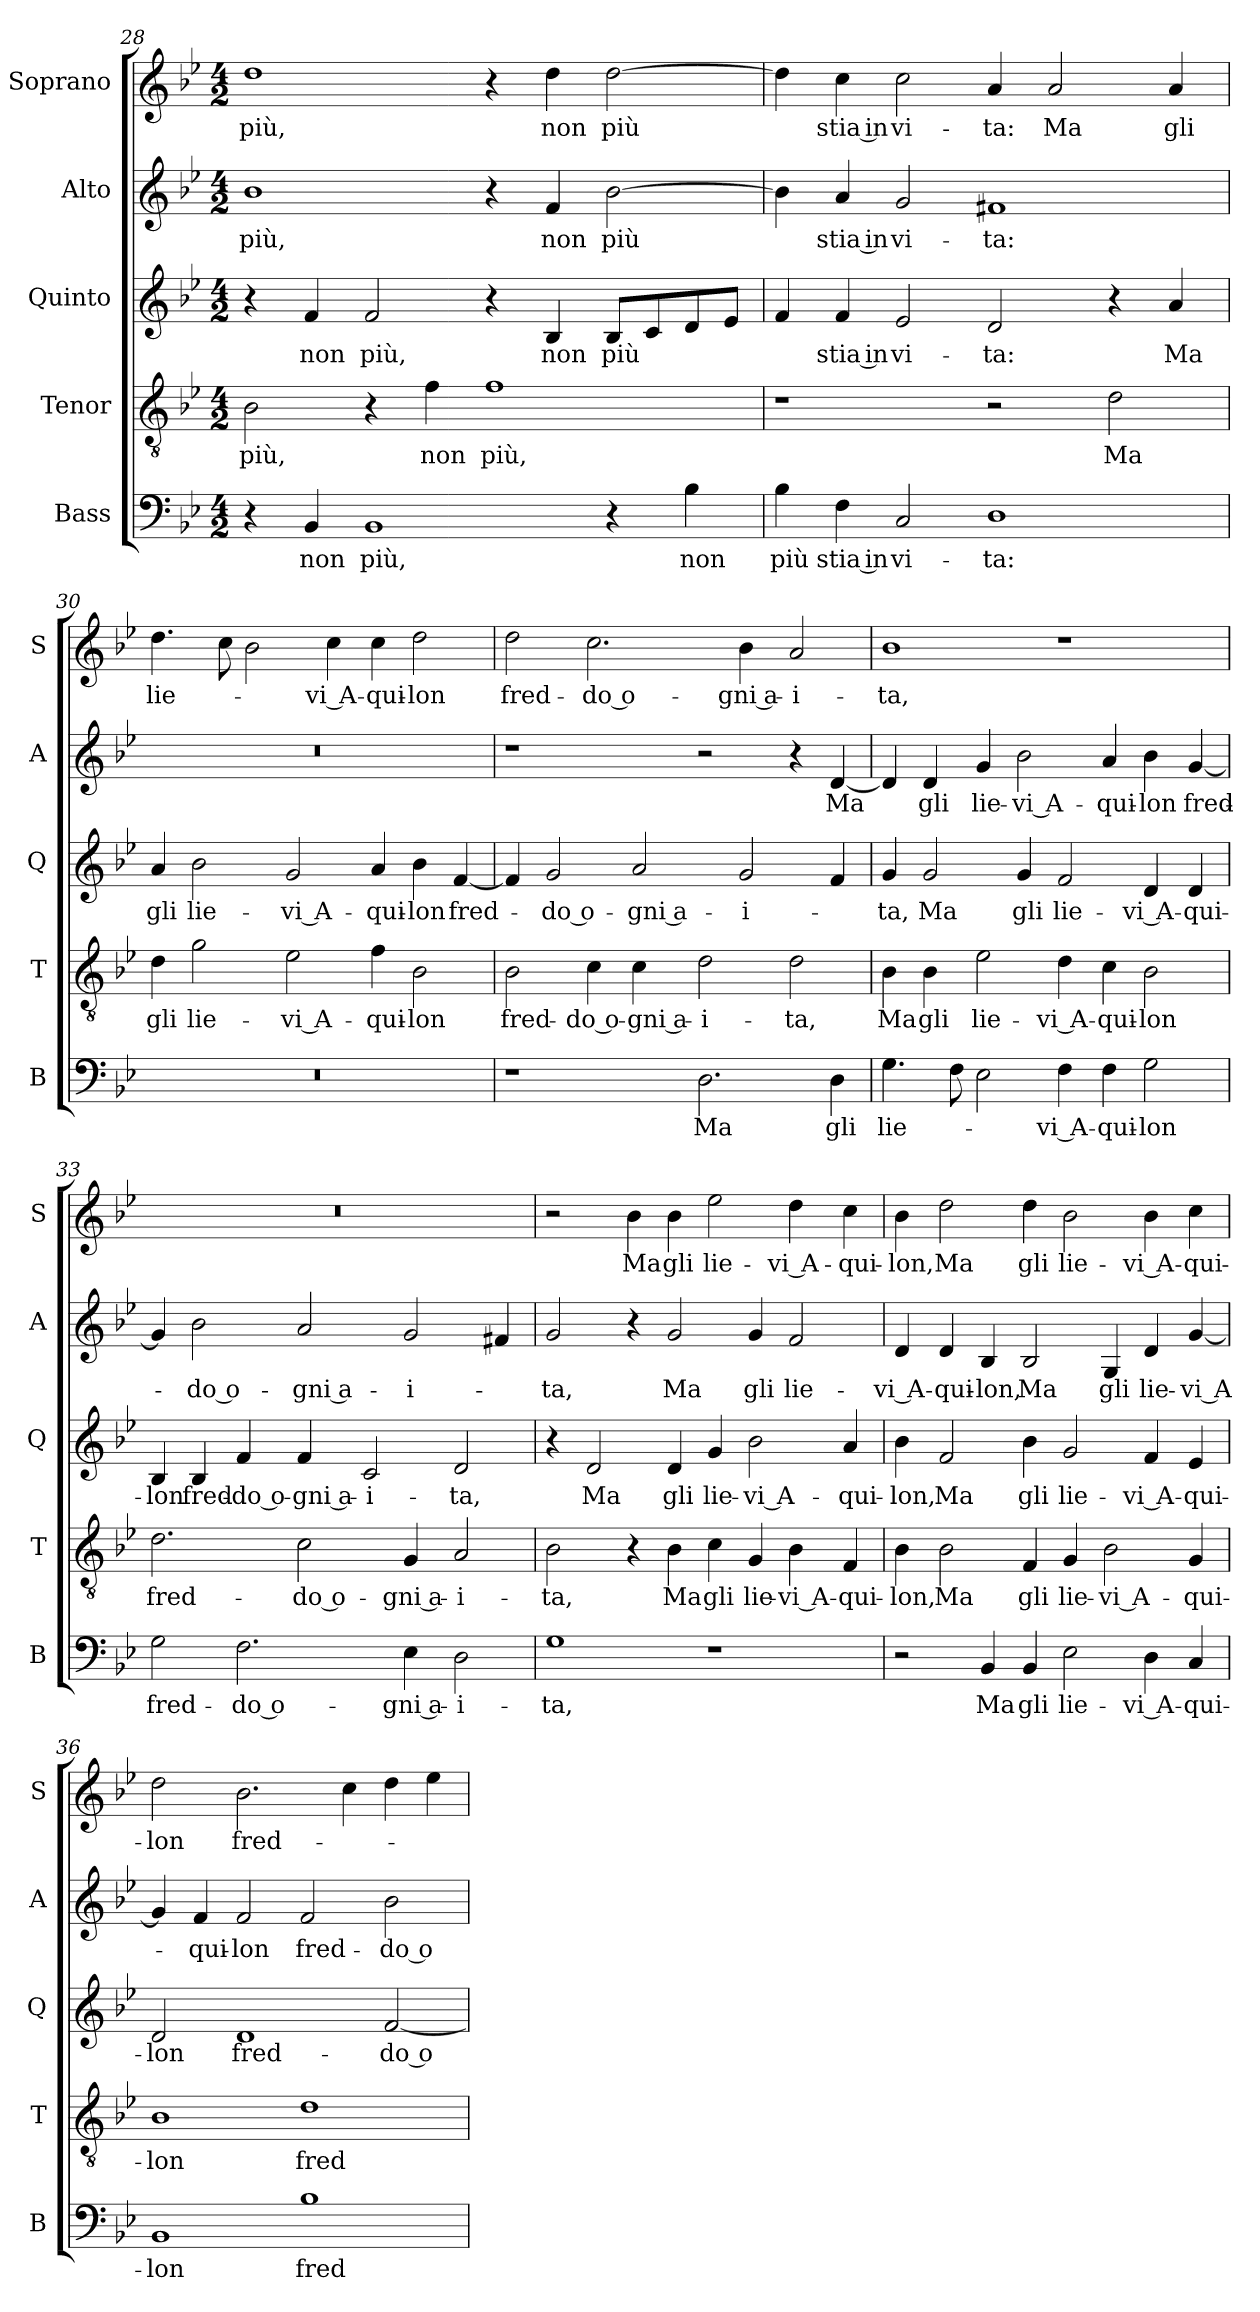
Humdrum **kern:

**kern	**text	**kern	**text	**kern	**text	**kern	**text	**kern	**text
*part5	*part5	*part4	*part4	*part3	*part3	*part2	*part2	*part1	*part1
*staff5	*staff5	*staff4	*staff4	*staff3	*staff3	*staff2	*staff2	*staff1	*staff1
*I"Bass	*	*I"Tenor	*	*I"Quinto	*	*I"Alto	*	*I"Soprano	*
*I'B	*	*I'T	*	*I'Q	*	*I'A	*	*I'S	*
*clefF4	*	*clefGv2	*	*clefG2	*	*clefG2	*	*clefG2	*
*k[b-e-]	*	*k[b-e-]	*	*k[b-e-]	*	*k[b-e-]	*	*k[b-e-]	*
*B-:	*	*B-:	*	*B-:	*	*B-:	*	*B-:	*
*M4/2	*	*M4/2	*	*M4/2	*	*M4/2	*	*M4/2	*
=28	=28	=28	=28	=28	=28	=28	=28	=28	=28
!	!	!	!LO:LY:b	!	!	!	!LO:LY:b	!	!LO:LY:b
4r	.	2B-\	più,	4r	.	1b-	più,	1dd	più,
!	!LO:LY:b	!	!	!	!LO:LY:b	!	!	!	!
4BB-/	non	.	.	4f/	non	.	.	.	.
!	!LO:LY:b	!	!	!	!LO:LY:b	!	!	!	!
1BB-	più,	4r	.	2f/	più,	.	.	.	.
!	!	!	!LO:LY:b	!	!	!	!	!	!
.	.	4f\	non	.	.	.	.	.	.
!	!	!	!LO:LY:b	!	!	!	!	!	!
.	.	1f	più,	4r	.	4r	.	4r	.
!	!	!	!	!	!LO:LY:b	!	!LO:LY:b	!	!LO:LY:b
.	.	.	.	4B-/	non	4f/	non	4dd\	non
!	!	!	!	!	!LO:LY:b	!	!LO:LY:b	!	!LO:LY:b
4r	.	.	.	8B-/L	più	[2b-\	più	[2dd\	più
.	.	.	.	8c/	.	.	.	.	.
!	!LO:LY:b	!	!	!	!	!	!	!	!
4B-\	non	.	.	8d/	.	.	.	.	.
.	.	.	.	8e-/J	.	.	.	.	.
=29	=29	=29	=29	=29	=29	=29	=29	=29	=29
!	!LO:LY:b	!	!	!	!	!	!	!	!
4B-\	più	1r	.	4f/	.	4b-\]	.	4dd\]	.
!	!LO:LY:b	!	!	!	!LO:LY:b	!	!LO:LY:b	!	!LO:LY:b
4F\	stia in	.	.	4f/	stia in	4a/	stia in	4cc\	stia in
!	!LO:LY:b	!	!	!	!LO:LY:b	!	!LO:LY:b	!	!LO:LY:b
2C/	vi-	.	.	2e-/	vi-	2g/	vi-	2cc\	vi-
!	!LO:LY:b	!	!	!	!LO:LY:b	!	!LO:LY:b	!	!LO:LY:b
1D	-ta:	2r	.	2d/	-ta:	1f#X	-ta:	4a/	-ta:
!	!	!	!	!	!	!	!	!	!LO:LY:b
.	.	.	.	.	.	.	.	2a/	Ma
!	!	!	!LO:LY:b	!	!	!	!	!	!
.	.	2d\	Ma	4r	.	.	.	.	.
!	!	!	!	!	!LO:LY:b	!	!	!	!LO:LY:b
.	.	.	.	4a/	Ma	.	.	4a/	gli
!!LO:LB:g=z
=30	=30	=30	=30	=30	=30	=30	=30	=30	=30
!	!	!	!LO:LY:b	!	!LO:LY:b	!	!	!	!LO:LY:b
0r	.	4d\	gli	4a/	gli	0r	.	4.dd\	lie-
!	!	!	!LO:LY:b	!	!LO:LY:b	!	!	!	!
.	.	2g\	lie-	2b-\	lie-	.	.	.	.
.	.	.	.	.	.	.	.	8cc\	.
.	.	.	.	.	.	.	.	2b-\	.
!	!	!	!LO:LY:b	!	!LO:LY:b	!	!	!	!
.	.	2e-\	-vi A-	2g/	-vi A-	.	.	.	.
!	!	!	!	!	!	!	!	!	!LO:LY:b
.	.	.	.	.	.	.	.	4cc\	-vi A-
!	!	!	!LO:LY:b	!	!LO:LY:b	!	!	!	!LO:LY:b
.	.	4f\	-qui-	4a/	-qui-	.	.	4cc\	-qui-
!	!	!	!LO:LY:b	!	!LO:LY:b	!	!	!	!LO:LY:b
.	.	2B-\	-lon	4b-\	-lon	.	.	2dd\	-lon
!	!	!	!	!	!LO:LY:b	!	!	!	!
.	.	.	.	[4f/	fred-	.	.	.	.
=31	=31	=31	=31	=31	=31	=31	=31	=31	=31
!	!	!	!LO:LY:b	!	!	!	!	!	!LO:LY:b
1r	.	2B-\	fred-	4f/]	.	1r	.	2dd\	fred-
!	!	!	!	!	!LO:LY:b	!	!	!	!
.	.	.	.	2g/	-do o-	.	.	.	.
!	!	!	!LO:LY:b	!	!	!	!	!	!LO:LY:b
.	.	4c\	-do o-	.	.	.	.	2.cc\	-do o-
!	!	!	!LO:LY:b	!	!LO:LY:b	!	!	!	!
.	.	4c\	-gni a-	2a/	-gni a-	.	.	.	.
!	!LO:LY:b	!	!LO:LY:b	!	!	!	!	!	!
2.D\	Ma	2d\	-i-	.	.	2r	.	.	.
!	!	!	!	!	!LO:LY:b	!	!	!	!LO:LY:b
.	.	.	.	2g/	-i-	.	.	4b-\	-gni a-
!	!	!	!LO:LY:b	!	!	!	!	!	!LO:LY:b
.	.	2d\	-ta,	.	.	4r	.	2a/	-i-
!	!LO:LY:b	!	!	!	!	!	!LO:LY:b	!	!
4D\	gli	.	.	4f/	.	[4d/	Ma	.	.
=32	=32	=32	=32	=32	=32	=32	=32	=32	=32
!	!LO:LY:b	!	!LO:LY:b	!	!LO:LY:b	!	!	!	!LO:LY:b
4.G\	lie-	4B-\	Ma	4g/	-ta,	4d/]	.	1b-	-ta,
!	!	!	!LO:LY:b	!	!LO:LY:b	!	!LO:LY:b	!	!
.	.	4B-\	gli	2g/	Ma	4d/	gli	.	.
8F\	.	.	.	.	.	.	.	.	.
!	!	!	!LO:LY:b	!	!	!	!LO:LY:b	!	!
2E-\	.	2e-\	lie-	.	.	4g/	lie-	.	.
!	!	!	!	!	!LO:LY:b	!	!LO:LY:b	!	!
.	.	.	.	4g/	gli	2b-\	-vi A-	.	.
!	!LO:LY:b	!	!LO:LY:b	!	!LO:LY:b	!	!	!	!
4F\	-vi A-	4d\	-vi A-	2f/	lie-	.	.	1r	.
!	!LO:LY:b	!	!LO:LY:b	!	!	!	!LO:LY:b	!	!
4F\	-qui-	4c\	-qui-	.	.	4a/	-qui-	.	.
!	!LO:LY:b	!	!LO:LY:b	!	!LO:LY:b	!	!LO:LY:b	!	!
2G\	-lon	2B-\	-lon	4d/	-vi A-	4b-\	-lon	.	.
!	!	!	!	!	!LO:LY:b	!	!LO:LY:b	!	!
.	.	.	.	4d/	-qui-	[4g/	fred-	.	.
!!LO:LB:g=z
=33	=33	=33	=33	=33	=33	=33	=33	=33	=33
!	!LO:LY:b	!	!LO:LY:b	!	!LO:LY:b	!	!	!	!
2G\	fred-	2.d\	fred-	4B-/	-lon	4g/]	.	0r	.
!	!	!	!	!	!LO:LY:b	!	!LO:LY:b	!	!
.	.	.	.	4B-/	fred-	2b-\	-do o-	.	.
!	!LO:LY:b	!	!	!	!LO:LY:b	!	!	!	!
2.F\	-do o-	.	.	4f/	-do o-	.	.	.	.
!	!	!	!LO:LY:b	!	!LO:LY:b	!	!LO:LY:b	!	!
.	.	2c\	-do o-	4f/	-gni a-	2a/	-gni a-	.	.
!	!	!	!	!	!LO:LY:b	!	!	!	!
.	.	.	.	2c/	-i-	.	.	.	.
!	!LO:LY:b	!	!LO:LY:b	!	!	!	!LO:LY:b	!	!
4E-\	-gni a-	4G/	-gni a-	.	.	2g/	-i-	.	.
!	!LO:LY:b	!	!LO:LY:b	!	!LO:LY:b	!	!	!	!
2D\	-i-	2A/	-i-	2d/	-ta,	.	.	.	.
.	.	.	.	.	.	4f#X/	.	.	.
=34	=34	=34	=34	=34	=34	=34	=34	=34	=34
!	!LO:LY:b	!	!LO:LY:b	!	!	!	!LO:LY:b	!	!
1G	-ta,	2B-\	-ta,	4r	.	2g/	-ta,	2r	.
!	!	!	!	!	!LO:LY:b	!	!	!	!
.	.	.	.	2d/	Ma	.	.	.	.
!	!	!	!	!	!	!	!	!	!LO:LY:b
.	.	4r	.	.	.	4r	.	4b-\	Ma
!	!	!	!LO:LY:b	!	!LO:LY:b	!	!LO:LY:b	!	!LO:LY:b
.	.	4B-\	Ma	4d/	gli	2g/	Ma	4b-\	gli
!	!	!	!LO:LY:b	!	!LO:LY:b	!	!	!	!LO:LY:b
1r	.	4c\	gli	4g/	lie-	.	.	2ee-\	lie-
!	!	!	!LO:LY:b	!	!LO:LY:b	!	!LO:LY:b	!	!
.	.	4G/	lie-	2b-\	-vi A-	4g/	gli	.	.
!	!	!	!LO:LY:b	!	!	!	!LO:LY:b	!	!LO:LY:b
.	.	4B-\	-vi A-	.	.	2f/	lie-	4dd\	-vi A-
!	!	!	!LO:LY:b	!	!LO:LY:b	!	!	!	!LO:LY:b
.	.	4F/	-qui-	4a/	-qui-	.	.	4cc\	-qui-
=35	=35	=35	=35	=35	=35	=35	=35	=35	=35
!	!	!	!LO:LY:b	!	!LO:LY:b	!	!LO:LY:b	!	!LO:LY:b
2r	.	4B-\	-lon,	4b-\	-lon,	4d/	-vi A-	4b-\	-lon,
!	!	!	!LO:LY:b	!	!LO:LY:b	!	!LO:LY:b	!	!LO:LY:b
.	.	2B-\	Ma	2f/	Ma	4d/	-qui-	2dd\	Ma
!	!LO:LY:b	!	!	!	!	!	!LO:LY:b	!	!
4BB-/	Ma	.	.	.	.	4B-/	-lon,	.	.
!	!LO:LY:b	!	!LO:LY:b	!	!LO:LY:b	!	!LO:LY:b	!	!LO:LY:b
4BB-/	gli	4F/	gli	4b-\	gli	2B-/	Ma	4dd\	gli
!	!LO:LY:b	!	!LO:LY:b	!	!LO:LY:b	!	!	!	!LO:LY:b
2E-\	lie-	4G/	lie-	2g/	lie-	.	.	2b-\	lie-
!	!	!	!LO:LY:b	!	!	!	!LO:LY:b	!	!
.	.	2B-\	-vi A-	.	.	4G/	gli	.	.
!	!LO:LY:b	!	!	!	!LO:LY:b	!	!LO:LY:b	!	!LO:LY:b
4D\	-vi A-	.	.	4f/	-vi A-	4d/	lie-	4b-\	-vi A-
!	!LO:LY:b	!	!LO:LY:b	!	!LO:LY:b	!	!LO:LY:b	!	!LO:LY:b
4C/	-qui-	4G/	-qui-	4e-/	-qui-	[4g/	-vi A-	4cc\	-qui-
!!LO:PB:g=z
=36	=36	=36	=36	=36	=36	=36	=36	=36	=36
!	!LO:LY:b	!	!LO:LY:b	!	!LO:LY:b	!	!	!	!LO:LY:b
1BB-	-lon	1B-	-lon	2d/	-lon	4g/]	.	2dd\	-lon
!	!	!	!	!	!	!	!LO:LY:b	!	!
.	.	.	.	.	.	4f/	-qui-	.	.
!	!	!	!	!	!LO:LY:b	!	!LO:LY:b	!	!LO:LY:b
.	.	.	.	1d	fred-	2f/	-lon	2.b-\	fred-
!	!LO:LY:b	!	!LO:LY:b	!	!	!	!LO:LY:b	!	!
1B-	fred-	1d	fred-	.	.	2f/	fred-	.	.
.	.	.	.	.	.	.	.	4cc\	.
!	!	!	!	!	!LO:LY:b	!	!LO:LY:b	!	!
.	.	.	.	[2f/	-do o-	2b-\	-do o-	4dd\	.
.	.	.	.	.	.	.	.	4ee-\	.
=	=	=	=	=	=	=	=	=	=
*-	*-	*-	*-	*-	*-	*-	*-	*-	*-
